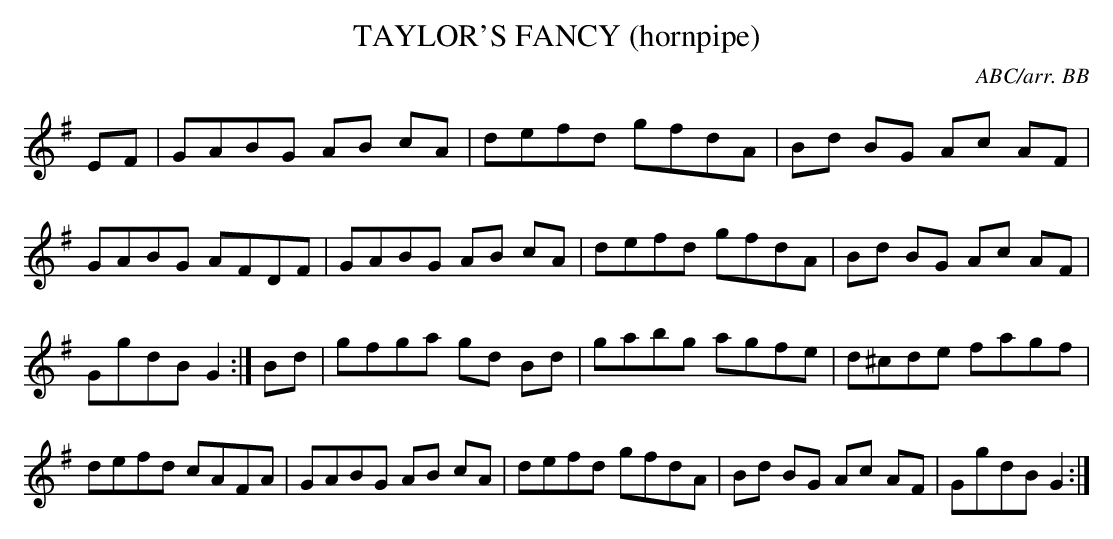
X:1
T:TAYLOR'S FANCY (hornpipe)\
C:ABC/arr. BB\
M:C|\
K:G\
EF|GABG AB cA|defd gfdA|Bd BG Ac AF|GABG AFDF|\
GABG AB cA|defd gfdA|Bd BG Ac AF|GgdB G2 :|\
Bd|gfga gd Bd| gabg agfe|d^cde fagf|defd cAFA|\
GABG AB cA|defd gfdA|Bd BG Ac AF|GgdB G2 :|\
\
\
